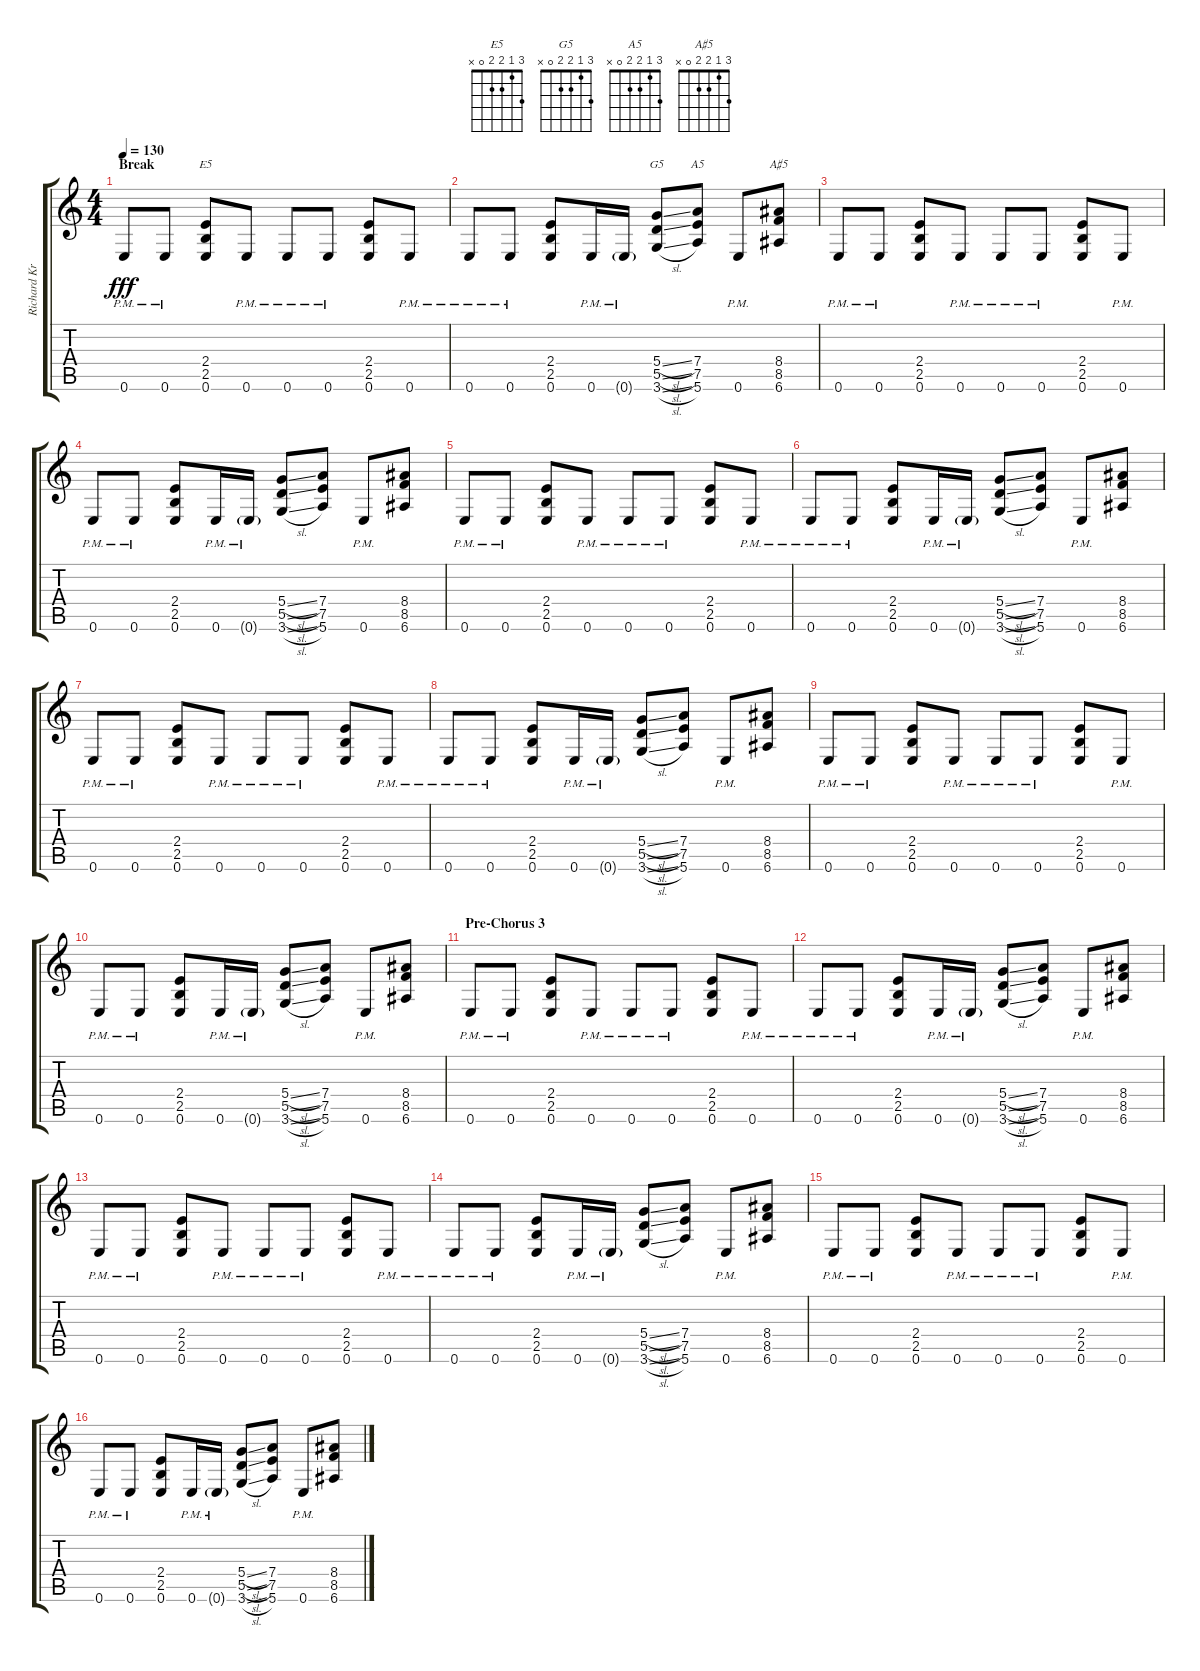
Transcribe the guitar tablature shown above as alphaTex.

\track ("Richard Kruspe (Lead)" "Richard Kr") {instrument distortionguitar}
\staff {score tabs}
\tuning (E4 B3 G3 D3 A2 E2) {hide}
\chord ("E5" 3 1 2 2 0 x)
\chord ("G5" 3 1 2 2 0 x)
\chord ("A5" 3 1 2 2 0 x)
\chord ("A♯5" 3 1 2 2 0 x)
\ts (4 4)
\section ("" "Break")
\tempo 130
\clef g2
\ks c
0.6{pm}.8{dy fff} 0.6{pm}.8 (2.4 2.5 0.6).8{ch "E5"} 0.6{pm}.8 0.6{pm}.8 0.6{pm}.8 (2.4 2.5 0.6).8 0.6{pm}.8 |
0.6{pm}.8 0.6{pm}.8 (2.4 2.5 0.6).8 0.6{pm}.16 0.6{g pm}.16 (5.4{sl} 5.5{sl} 3.6{sl}).8{ch "G5"} (7.4 7.5 5.6).8{ch "A5"} 0.6{pm}.8 (8.4 8.5 6.6).8{ch "A♯5"} |
0.6{pm}.8 0.6{pm}.8 (2.4 2.5 0.6).8 0.6{pm}.8 0.6{pm}.8 0.6{pm}.8 (2.4 2.5 0.6).8 0.6{pm}.8 |
0.6{pm}.8 0.6{pm}.8 (2.4 2.5 0.6).8 0.6{pm}.16 0.6{g pm}.16 (5.4{sl} 5.5{sl} 3.6{sl}).8 (7.4 7.5 5.6).8 0.6{pm}.8 (8.4 8.5 6.6).8 |
0.6{pm}.8 0.6{pm}.8 (2.4 2.5 0.6).8 0.6{pm}.8 0.6{pm}.8 0.6{pm}.8 (2.4 2.5 0.6).8 0.6{pm}.8 |
0.6{pm}.8 0.6{pm}.8 (2.4 2.5 0.6).8 0.6{pm}.16 0.6{g pm}.16 (5.4{sl} 5.5{sl} 3.6{sl}).8 (7.4 7.5 5.6).8 0.6{pm}.8 (8.4 8.5 6.6).8 |
0.6{pm}.8 0.6{pm}.8 (2.4 2.5 0.6).8 0.6{pm}.8 0.6{pm}.8 0.6{pm}.8 (2.4 2.5 0.6).8 0.6{pm}.8 |
0.6{pm}.8 0.6{pm}.8 (2.4 2.5 0.6).8 0.6{pm}.16 0.6{g pm}.16 (5.4{sl} 5.5{sl} 3.6{sl}).8 (7.4 7.5 5.6).8 0.6{pm}.8 (8.4 8.5 6.6).8 |
0.6{pm}.8 0.6{pm}.8 (2.4 2.5 0.6).8 0.6{pm}.8 0.6{pm}.8 0.6{pm}.8 (2.4 2.5 0.6).8 0.6{pm}.8 |
0.6{pm}.8 0.6{pm}.8 (2.4 2.5 0.6).8 0.6{pm}.16 0.6{g pm}.16 (5.4{sl} 5.5{sl} 3.6{sl}).8 (7.4 7.5 5.6).8 0.6{pm}.8 (8.4 8.5 6.6).8 |
\section ("" "Pre-Chorus 3")
0.6{pm}.8 0.6{pm}.8 (2.4 2.5 0.6).8 0.6{pm}.8 0.6{pm}.8 0.6{pm}.8 (2.4 2.5 0.6).8 0.6{pm}.8 |
0.6{pm}.8 0.6{pm}.8 (2.4 2.5 0.6).8 0.6{pm}.16 0.6{g pm}.16 (5.4{sl} 5.5{sl} 3.6{sl}).8 (7.4 7.5 5.6).8 0.6{pm}.8 (8.4 8.5 6.6).8 |
0.6{pm}.8 0.6{pm}.8 (2.4 2.5 0.6).8 0.6{pm}.8 0.6{pm}.8 0.6{pm}.8 (2.4 2.5 0.6).8 0.6{pm}.8 |
0.6{pm}.8 0.6{pm}.8 (2.4 2.5 0.6).8 0.6{pm}.16 0.6{g pm}.16 (5.4{sl} 5.5{sl} 3.6{sl}).8 (7.4 7.5 5.6).8 0.6{pm}.8 (8.4 8.5 6.6).8 |
0.6{pm}.8 0.6{pm}.8 (2.4 2.5 0.6).8 0.6{pm}.8 0.6{pm}.8 0.6{pm}.8 (2.4 2.5 0.6).8 0.6{pm}.8 |
0.6{pm}.8 0.6{pm}.8 (2.4 2.5 0.6).8 0.6{pm}.16 0.6{g pm}.16 (5.4{sl} 5.5{sl} 3.6{sl}).8 (7.4 7.5 5.6).8 0.6{pm}.8 (8.4 8.5 6.6).8
